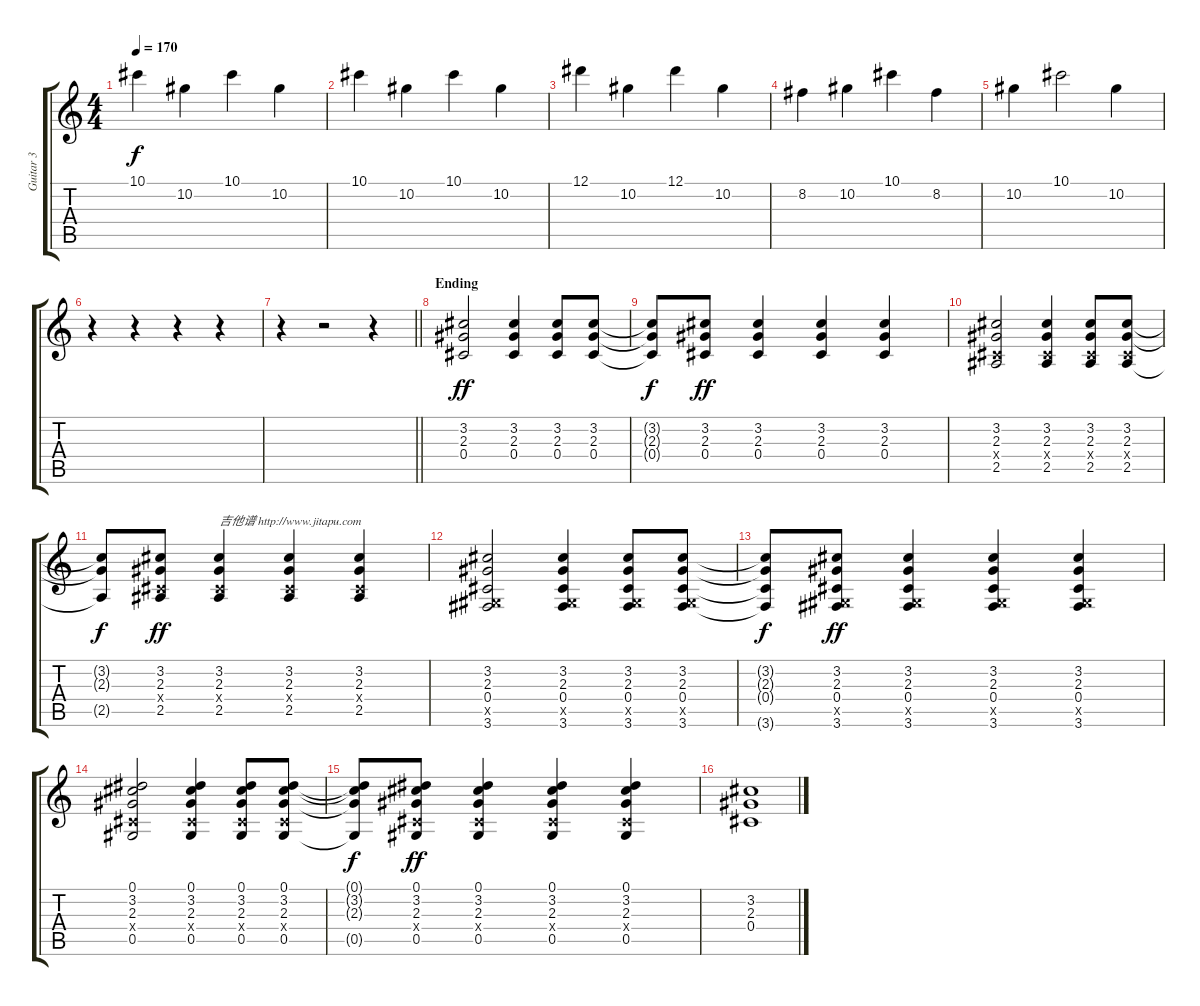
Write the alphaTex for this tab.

\track ("Guitar 3" "Guitar 3") {instrument electricguitarclean}
\staff {score tabs}
\tuning (Eb4 Bb3 Gb3 Db3 Ab2 Eb2) {hide}
\ts (4 4)
\tempo 170
\clef g2
\ks c
10.1.4{dy f} 10.2.4 10.1.4 10.2.4 |
10.1.4 10.2.4 10.1.4 10.2.4 |
12.1.4 10.2.4 12.1.4 10.2.4 |
8.2.4 10.2.4 10.1.4 8.2.4 |
10.2.4 10.1.2 10.2.4 |
r.4 r.4 r.4 r.4 |
\barLineRight lightlight
r.4 r.2 r.4 |
\section ("" "Ending")
(3.2 2.3 0.4).2{dy ff volume 11 balance 8 instrument electricguitarclean} (3.2 2.3 0.4).4 (3.2 2.3 0.4).8 (3.2 2.3 0.4).8 |
(3.2{t} 2.3{t} 0.4{t}).8{dy f} (3.2 2.3 0.4).8{dy ff} (3.2 2.3 0.4).4 (3.2 2.3 0.4).4 (3.2 2.3 0.4).4 |
(3.2 2.3 0.4{x} 2.5).2 (3.2 2.3 0.4{x} 2.5).4 (3.2 2.3 0.4{x} 2.5).8 (3.2 2.3 0.4{x} 2.5).8 |
(3.2{t} 2.3{t} 2.5{t}).8{dy f} (3.2 2.3 0.4{x} 2.5).8{dy ff} (3.2 2.3 0.4{x} 2.5).4{txt "吉他谱 http://www.jitapu.com"} (3.2 2.3 0.4{x} 2.5).4 (3.2 2.3 0.4{x} 2.5).4 |
(3.2 2.3 0.4 0.5{x} 3.6).2 (3.2 2.3 0.4 0.5{x} 3.6).4 (3.2 2.3 0.4 0.5{x} 3.6).8 (3.2 2.3 0.4 0.5{x} 3.6).8 |
(3.2{t} 2.3{t} 0.4{t} 3.6{t}).8{dy f} (3.2 2.3 0.4 0.5{x} 3.6).8{dy ff} (3.2 2.3 0.4 0.5{x} 3.6).4 (3.2 2.3 0.4 0.5{x} 3.6).4 (3.2 2.3 0.4 0.5{x} 3.6).4 |
(0.1 3.2 2.3 0.4{x} 0.5).2 (0.1 3.2 2.3 0.4{x} 0.5).4 (0.1 3.2 2.3 0.4{x} 0.5).8 (0.1 3.2 2.3 0.4{x} 0.5).8 |
(0.1{t} 3.2{t} 2.3{t} 0.5{t}).8{dy f} (0.1 3.2 2.3 0.4{x} 0.5).8{dy ff} (0.1 3.2 2.3 0.4{x} 0.5).4 (0.1 3.2 2.3 0.4{x} 0.5).4 (0.1 3.2 2.3 0.4{x} 0.5).4 |
(3.2 2.3 0.4).1
